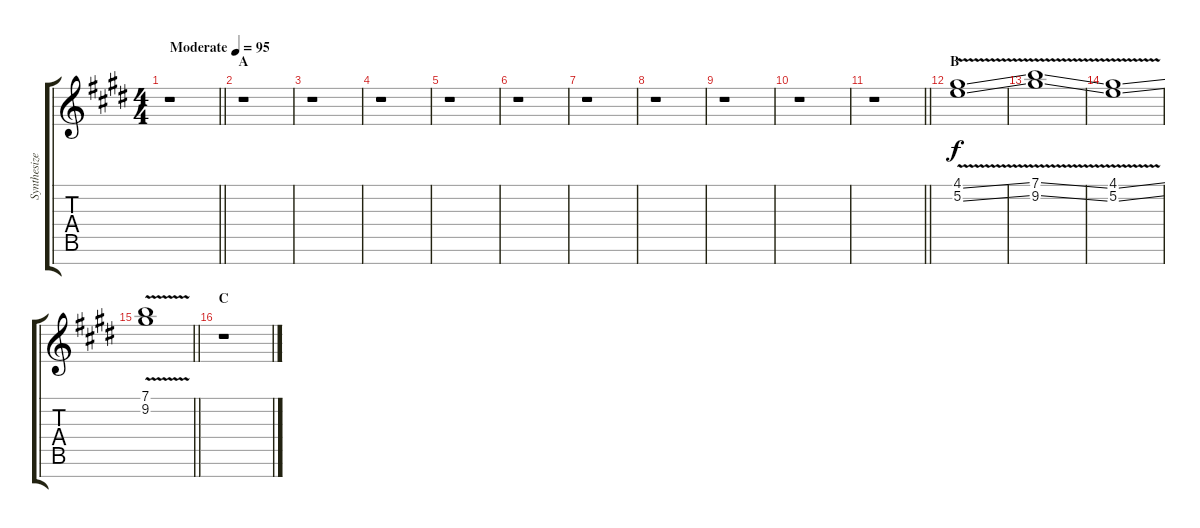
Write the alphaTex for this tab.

\track ("Synthesizer I" "Synthesize") {instrument lead6voice}
\staff {score tabs}
\tuning (E5 B4 G4 D4 A3 E3 B2) {hide}
\ts (4 4)
\tempo (95 "Moderate")
\clef g2
\barLineRight lightlight
\ks e
r.1{dy f instrument lead6voice} |
\section ("" "A")
r.1 |
r.1 |
r.1 |
r.1 |
r.1 |
r.1 |
r.1 |
r.1 |
r.1 |
\barLineRight lightlight
r.1 |
\section ("" "B")
(4.1{v ss} 5.2{v ss}).1 |
(7.1{v ss} 9.2{v ss}).1 |
(4.1{v ss} 5.2{v ss}).1 |
\barLineRight lightlight
(7.1{v} 9.2{v}).1 |
\section ("" "C")
r.1
